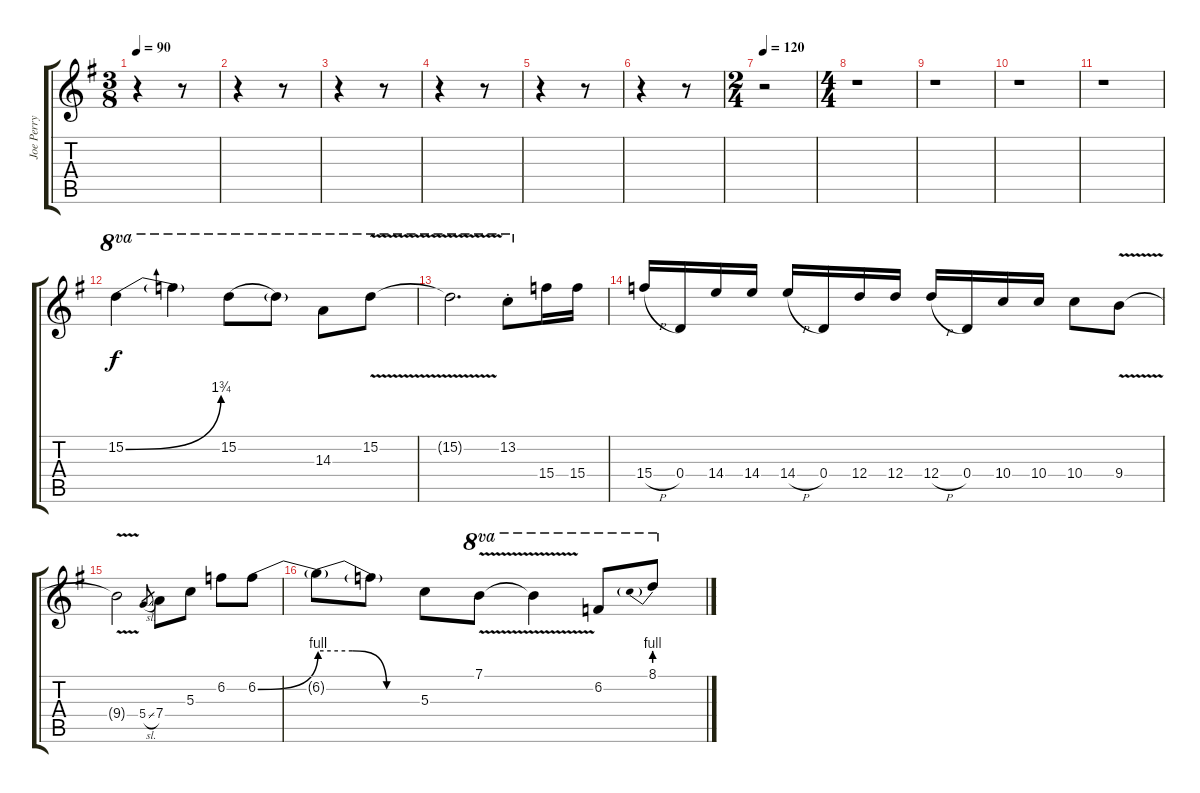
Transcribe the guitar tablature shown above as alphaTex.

\track ("Joe Perry" "Joe Perry") {instrument distortionguitar}
\staff {score tabs}
\tuning (E4 B3 G3 D3 A2 E2) {hide}
\ts (3 8)
\tempo 90
\clef g2
\ks g
r.4{dy f instrument distortionguitar} r.8 |
r.4 r.8 |
r.4 r.8 |
r.4 r.8 |
r.4 r.8 |
r.4 r.8 |
\ts (2 4)
\tempo 120
r.2 |
\ts (4 4)
r.1 |
r.1 |
r.1 |
r.1 |
15.2{be (bend 0 0 60 7)}.4{ot 8va} 15.2{t}.4{ot 8va} 15.2{be (hold 40 0 60 0)}.8{ot 8va} 15.2{t}.8{ot 8va} 14.3.8{ot 8va} 15.2{v}.8{ot 8va} |
15.2{v t}.2{d ot 8va} 13.2{st}.8{ot 8va} 15.4.16 15.4.16 |
15.4{h}.16 0.4.16 14.4.16 14.4.16 14.4{h}.16 0.4.16 12.4.16 12.4.16 12.4{h}.16 0.4.16 10.4.16 10.4.16 10.4.8 9.4{v}.8 |
9.4{v t}.2 5.4{sl}.8{gr} 7.4.8 5.3.8 6.2.8 6.2{be (bend 0 0 60 4)}.8 |
6.2{be (custom 0 4 20 4 40 0 60 0) t}.8 6.2{t}.8 5.3.8 7.1{v}.8{ot 8va} 7.1{v t}.4{ot 8va} 6.2.8{ot 8va} 8.1{be (prebend 0 4 60 4)}.8{ot 8va}
